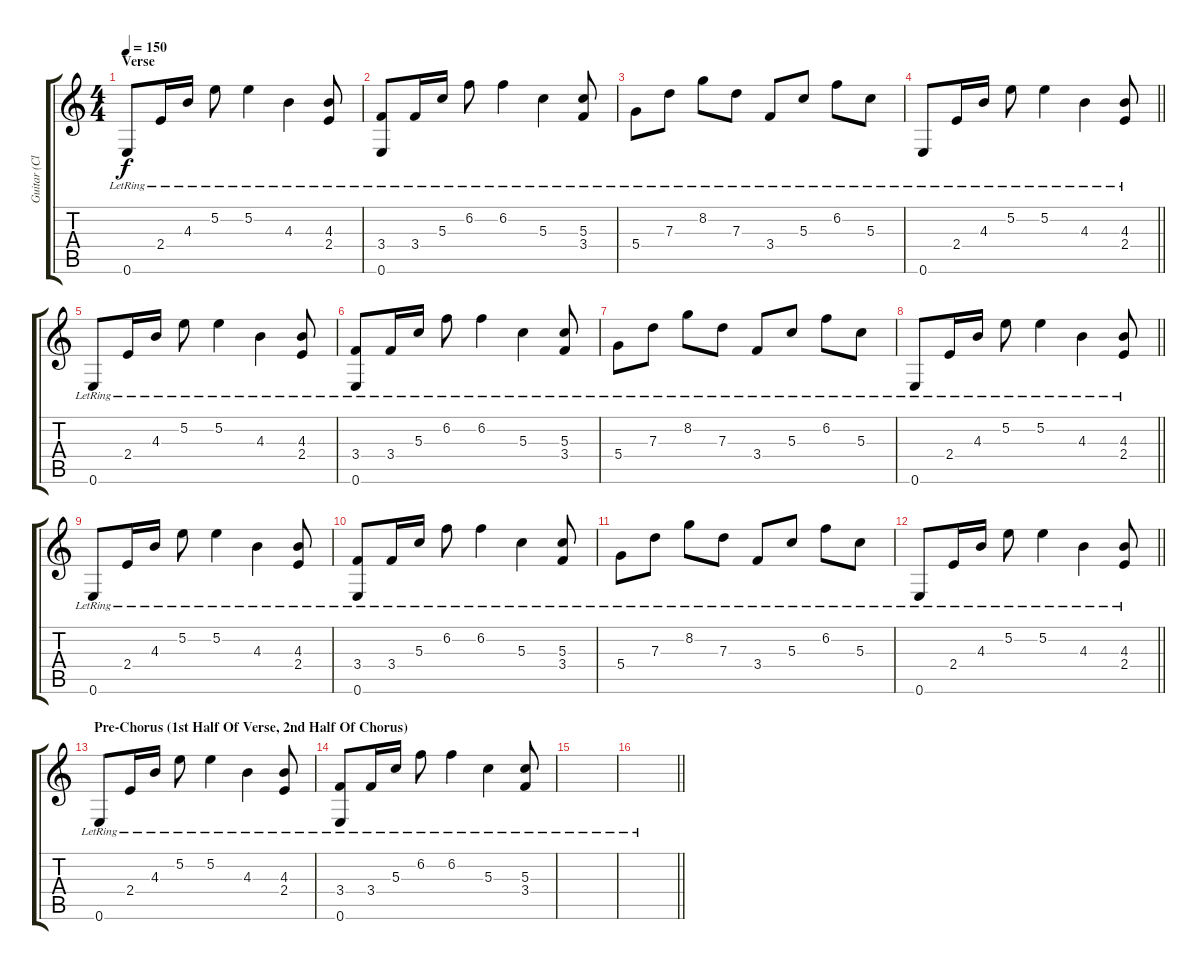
\track ("Guitar (Clean)" "Guitar (Cl") {instrument electricguitarclean}
\staff {score tabs}
\tuning (E4 B3 G3 D3 A2 E2) {hide}
\ts (4 4)
\section ("" "Verse")
\tempo 150
\clef g2
\ks c
0.6{lr}.8{dy f} 2.4{lr}.16 4.3{lr}.16 5.2{lr}.8 5.2{lr}.4 4.3{lr}.4 (4.3 2.4{lr}).8 |
(3.4 0.6{lr}).8 3.4{lr}.16 5.3{lr}.16 6.2{lr}.8 6.2{lr}.4 5.3{lr}.4 (5.3 3.4{lr}).8 |
5.4{lr}.8 7.3{lr}.8 8.2{lr}.8 7.3{lr}.8 3.4{lr}.8 5.3{lr}.8 6.2{lr}.8 5.3{lr}.8 |
\barLineRight lightlight
0.6{lr}.8 2.4{lr}.16 4.3{lr}.16 5.2{lr}.8 5.2{lr}.4 4.3{lr}.4 (4.3 2.4{lr}).8 |
0.6{lr}.8 2.4{lr}.16 4.3{lr}.16 5.2{lr}.8 5.2{lr}.4 4.3{lr}.4 (4.3 2.4{lr}).8 |
(3.4 0.6{lr}).8 3.4{lr}.16 5.3{lr}.16 6.2{lr}.8 6.2{lr}.4 5.3{lr}.4 (5.3 3.4{lr}).8 |
5.4{lr}.8 7.3{lr}.8 8.2{lr}.8 7.3{lr}.8 3.4{lr}.8 5.3{lr}.8 6.2{lr}.8 5.3{lr}.8 |
\barLineRight lightlight
0.6{lr}.8 2.4{lr}.16 4.3{lr}.16 5.2{lr}.8 5.2{lr}.4 4.3{lr}.4 (4.3 2.4{lr}).8 |
0.6{lr}.8 2.4{lr}.16 4.3{lr}.16 5.2{lr}.8 5.2{lr}.4 4.3{lr}.4 (4.3 2.4{lr}).8 |
(3.4 0.6{lr}).8 3.4{lr}.16 5.3{lr}.16 6.2{lr}.8 6.2{lr}.4 5.3{lr}.4 (5.3 3.4{lr}).8 |
5.4{lr}.8 7.3{lr}.8 8.2{lr}.8 7.3{lr}.8 3.4{lr}.8 5.3{lr}.8 6.2{lr}.8 5.3{lr}.8 |
\barLineRight lightlight
0.6{lr}.8 2.4{lr}.16 4.3{lr}.16 5.2{lr}.8 5.2{lr}.4 4.3{lr}.4 (4.3 2.4{lr}).8 |
\section ("" "Pre-Chorus (1st Half Of Verse, 2nd Half Of Chorus)")
0.6{lr}.8 2.4{lr}.16 4.3{lr}.16 5.2{lr}.8 5.2{lr}.4 4.3{lr}.4 (4.3 2.4{lr}).8 |
(3.4 0.6{lr}).8 3.4{lr}.16 5.3{lr}.16 6.2{lr}.8 6.2{lr}.4 5.3{lr}.4 (5.3 3.4{lr}).8 |
|
\barLineRight lightlight
